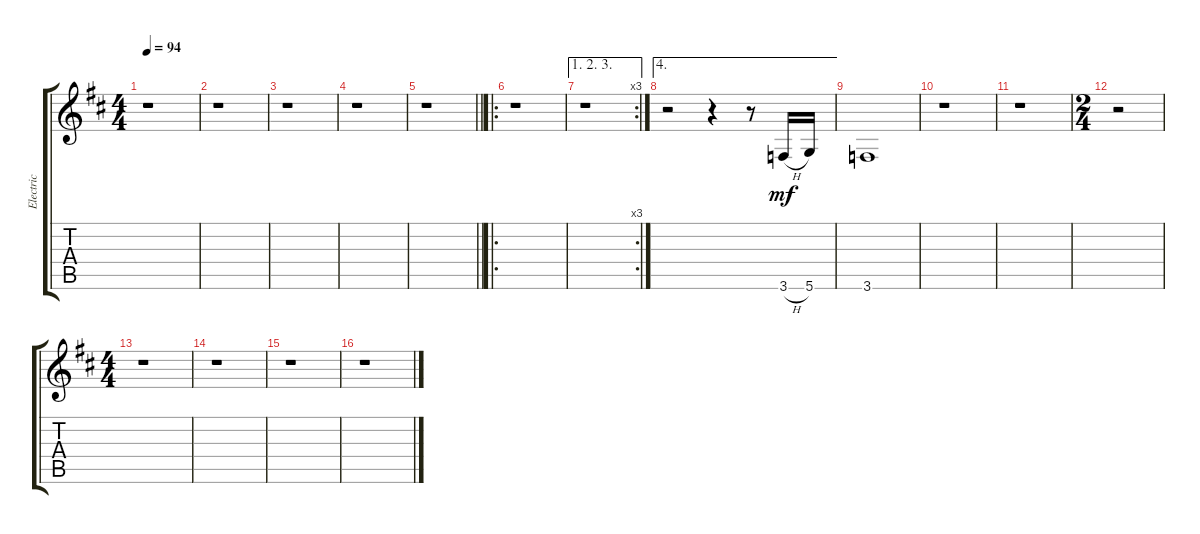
\track ("Electric" "Electric") {instrument electricguitarclean}
\staff {score tabs}
\tuning (D4 A3 F3 C3 G2 D2) {hide}
\ts (4 4)
\tempo 94
\clef g2
\ks d
r.1{dy mf} |
r.1 |
r.1 |
r.1 |
\barLineRight lightlight
r.1 |
\ro
r.1 |
\ae (1 2 3)
\rc 3
r.1 |
\ae 4
r.2 r.4 r.8 3.6{h}.16 5.6.16 |
3.6.1 |
r.1 |
r.1 |
\ts (2 4)
r.2 |
\ts (4 4)
r.1 |
r.1 |
r.1 |
r.1
